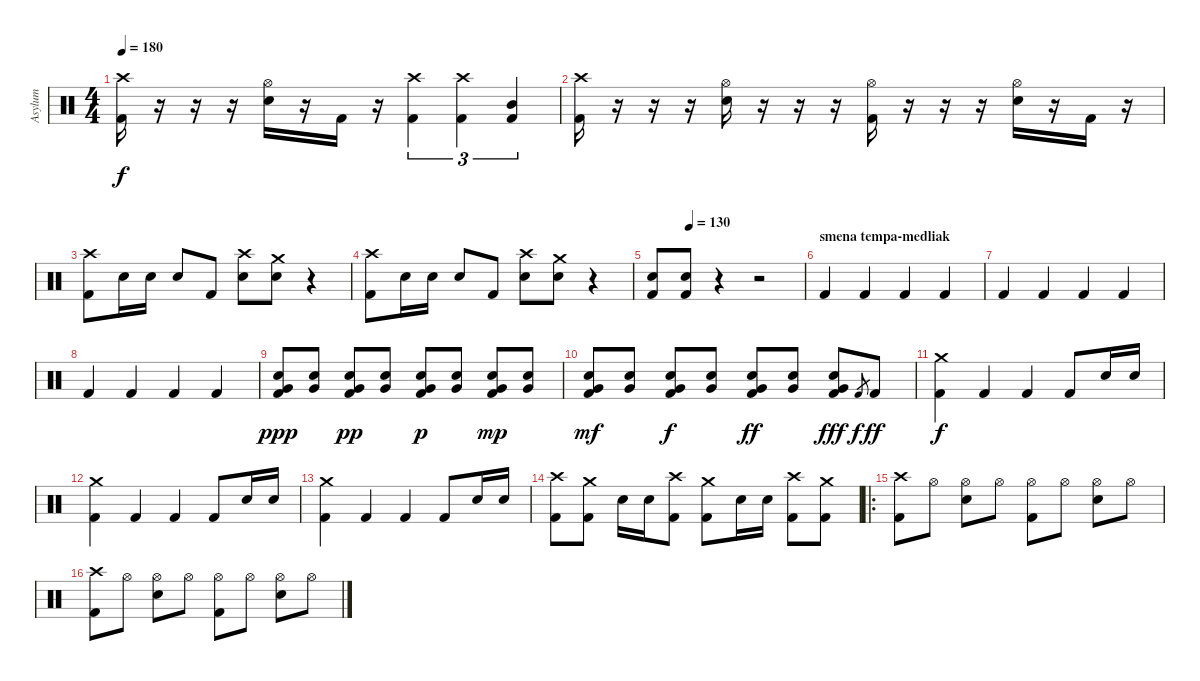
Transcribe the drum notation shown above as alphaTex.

\track ("Asylum" "Asylum") {instrument percussion}
\staff {score}
\articulation defaults
\ts (4 4)
\tempo 180
\clef neutral
\ks c
("Crash high (hit)" "Kick (hit) 2").16{dy f} r.16 r.16 r.16 ("Hi-Hat (open)" "Electric Snare (hit)").16 r.16 "Kick (hit) 2".16 r.16 ("Crash high (hit)" "Kick (hit) 2").4{tu (3 2)} ("Crash high (hit)" "Kick (hit) 2").4{tu (3 2)} ("Mid Tom (hit)" "Kick (hit) 2").4{tu (3 2)} |
("Crash high (hit)" "Kick (hit) 2").16 r.16 r.16 r.16 ("Hi-Hat (open)" "Electric Snare (hit)").16 r.16 r.16 r.16 ("Hi-Hat (open)" "Kick (hit) 2").16 r.16 r.16 r.16 ("Hi-Hat (open)" "Electric Snare (hit)").16 r.16 "Kick (hit) 2".16 r.16 |
("Crash high (hit)" "Kick (hit) 2").8 "Electric Snare (hit)".16 "Electric Snare (hit)".16 "Electric Snare (hit)".8 "Kick (hit) 2".8 ("Crash high (hit)" "Electric Snare (hit)").8 ("Crash medium (hit)" "Electric Snare (hit)").8 r.4 |
("Crash high (hit)" "Kick (hit) 2").8 "Electric Snare (hit)".16 "Electric Snare (hit)".16 "Electric Snare (hit)".8 "Kick (hit) 2".8 ("Crash high (hit)" "Electric Snare (hit)").8 ("Crash medium (hit)" "Electric Snare (hit)").8 r.4 |
\tempo (130 0.25)
("Electric Snare (hit)" "Kick (hit) 2").8 ("Electric Snare (hit)" "Kick (hit) 2").8 r.4 r.2 |
\section ("" "smena tempa-medliak")
"Kick (hit) 2".4 "Kick (hit) 2".4 "Kick (hit) 2".4 "Kick (hit) 2".4 |
"Kick (hit) 2".4 "Kick (hit) 2".4 "Kick (hit) 2".4 "Kick (hit) 2".4 |
"Kick (hit) 2".4 "Kick (hit) 2".4 "Kick (hit) 2".4 "Kick (hit) 2".4 |
("Electric Snare (hit)" "Very Low Tom (hit)" "Kick (hit) 2").8{dy ppp} ("Electric Snare (hit)" "Very Low Tom (hit)").8 ("Electric Snare (hit)" "Very Low Tom (hit)" "Kick (hit) 2").8{dy pp} ("Electric Snare (hit)" "Very Low Tom (hit)").8 ("Electric Snare (hit)" "Very Low Tom (hit)" "Kick (hit) 2").8{dy p} ("Electric Snare (hit)" "Very Low Tom (hit)").8 ("Electric Snare (hit)" "Very Low Tom (hit)" "Kick (hit) 2").8{dy mp} ("Electric Snare (hit)" "Very Low Tom (hit)").8 |
("Electric Snare (hit)" "Very Low Tom (hit)" "Kick (hit) 2").8{dy mf} ("Electric Snare (hit)" "Very Low Tom (hit)").8 ("Electric Snare (hit)" "Very Low Tom (hit)" "Kick (hit) 2").8{dy f} ("Electric Snare (hit)" "Very Low Tom (hit)").8 ("Electric Snare (hit)" "Very Low Tom (hit)" "Kick (hit) 2").8{dy ff} ("Electric Snare (hit)" "Very Low Tom (hit)").8 ("Electric Snare (hit)" "Very Low Tom (hit)" "Kick (hit) 2").8{dy fff} "Kick (hit) 2".8{gr dy f} "Kick (hit) 2".8{dy ff} |
("Crash medium (hit)" "Kick (hit) 2").4{dy f} "Kick (hit) 2".4 "Kick (hit) 2".4 "Kick (hit) 2".8 "Electric Snare (hit)".16 "Electric Snare (hit)".16 |
("Crash medium (hit)" "Kick (hit) 2").4 "Kick (hit) 2".4 "Kick (hit) 2".4 "Kick (hit) 2".8 "Electric Snare (hit)".16 "Electric Snare (hit)".16 |
("Crash medium (hit)" "Kick (hit) 2").4 "Kick (hit) 2".4 "Kick (hit) 2".4 "Kick (hit) 2".8 "Electric Snare (hit)".16 "Electric Snare (hit)".16 |
("Crash high (hit)" "Kick (hit) 2").8 ("Crash medium (hit)" "Kick (hit) 2").8 "Electric Snare (hit)".16 "Electric Snare (hit)".16 ("Crash high (hit)" "Kick (hit) 2").8 ("Crash medium (hit)" "Kick (hit) 2").8 "Electric Snare (hit)".16 "Electric Snare (hit)".16 ("Crash high (hit)" "Kick (hit) 2").8 ("Crash medium (hit)" "Kick (hit) 2").8 |
\ro
("Crash high (hit)" "Kick (hit) 2").8 "Hi-Hat (open)".8 ("Hi-Hat (open)" "Electric Snare (hit)").8 "Hi-Hat (open)".8 ("Hi-Hat (open)" "Kick (hit) 2").8 "Hi-Hat (open)".8 ("Hi-Hat (open)" "Electric Snare (hit)").8 "Hi-Hat (open)".8 |
("Crash high (hit)" "Kick (hit) 2").8 "Hi-Hat (open)".8 ("Hi-Hat (open)" "Electric Snare (hit)").8 "Hi-Hat (open)".8 ("Hi-Hat (open)" "Kick (hit) 2").8 "Hi-Hat (open)".8 ("Hi-Hat (open)" "Electric Snare (hit)").8 "Hi-Hat (open)".8
